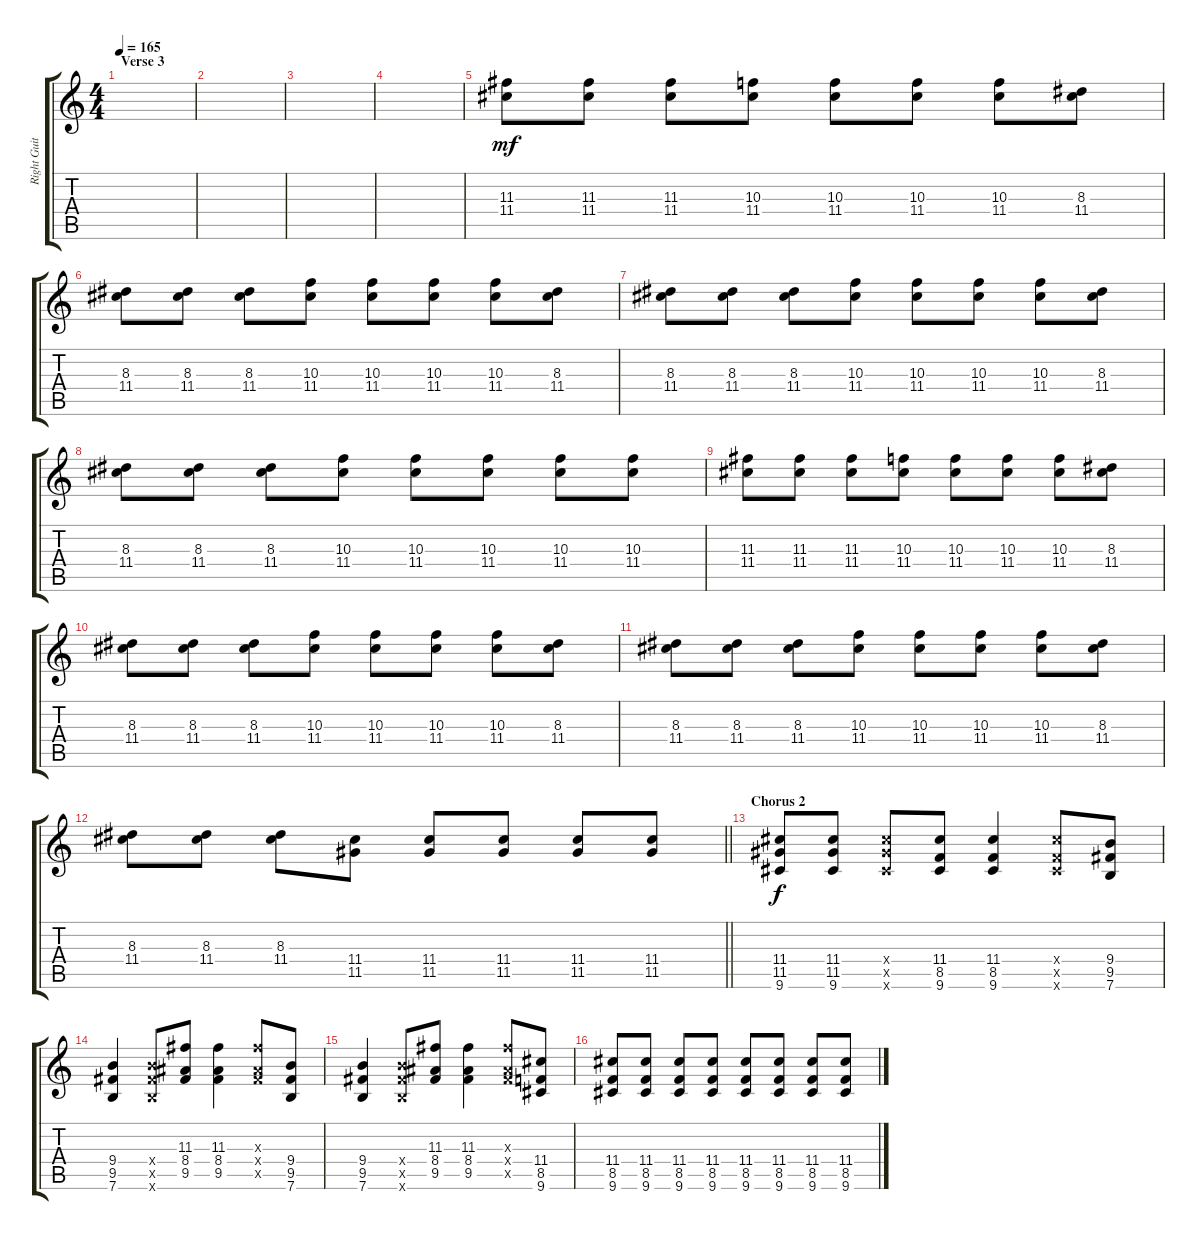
\track ("Right Guitar" "Right Guit") {instrument overdrivenguitar}
\staff {score tabs}
\tuning (E4 B3 G3 D3 A2 E2) {hide}
\ts (4 4)
\section ("" "Verse 3")
\tempo 165
\clef g2
\ks c
|
|
|
|
(11.3 11.4).8{dy mf} (11.3 11.4).8 (11.3 11.4).8 (10.3 11.4).8 (10.3 11.4).8 (10.3 11.4).8 (10.3 11.4).8 (8.3 11.4).8 |
(8.3 11.4).8 (8.3 11.4).8 (8.3 11.4).8 (10.3 11.4).8 (10.3 11.4).8 (10.3 11.4).8 (10.3 11.4).8 (8.3 11.4).8 |
(8.3 11.4).8 (8.3 11.4).8 (8.3 11.4).8 (10.3 11.4).8 (10.3 11.4).8 (10.3 11.4).8 (10.3 11.4).8 (8.3 11.4).8 |
(8.3 11.4).8 (8.3 11.4).8 (8.3 11.4).8 (10.3 11.4).8 (10.3 11.4).8 (10.3 11.4).8 (10.3 11.4).8 (10.3 11.4).8 |
(11.3 11.4).8 (11.3 11.4).8 (11.3 11.4).8 (10.3 11.4).8 (10.3 11.4).8 (10.3 11.4).8 (10.3 11.4).8 (8.3 11.4).8 |
(8.3 11.4).8 (8.3 11.4).8 (8.3 11.4).8 (10.3 11.4).8 (10.3 11.4).8 (10.3 11.4).8 (10.3 11.4).8 (8.3 11.4).8 |
(8.3 11.4).8 (8.3 11.4).8 (8.3 11.4).8 (10.3 11.4).8 (10.3 11.4).8 (10.3 11.4).8 (10.3 11.4).8 (8.3 11.4).8 |
\barLineRight lightlight
(8.3 11.4).8 (8.3 11.4).8 (8.3 11.4).8 (11.4 11.5).8 (11.4 11.5).8 (11.4 11.5).8 (11.4 11.5).8 (11.4 11.5).8 |
\section ("" "Chorus 2")
(11.4 11.5 9.6).8{dy f} (11.4 11.5 9.6).8 (11.4{x} 11.5{x} 9.6{x}).8 (11.4 8.5 9.6).8 (11.4 8.5 9.6).4 (11.4{x} 8.5{x} 9.6{x}).8 (9.4 9.5 7.6).8 |
(9.4 9.5 7.6).4 (9.4{x} 9.5{x} 7.6{x}).8 (11.3 8.4 9.5).8 (11.3 8.4 9.5).4 (11.3{x} 8.4{x} 9.5{x}).8 (9.4 9.5 7.6).8 |
(9.4 9.5 7.6).4 (9.4{x} 9.5{x} 7.6{x}).8 (11.3 8.4 9.5).8 (11.3 8.4 9.5).4 (11.3{x} 8.4{x} 9.5{x}).8 (11.4 8.5 9.6).8 |
(11.4 8.5 9.6).8 (11.4 8.5 9.6).8 (11.4 8.5 9.6).8 (11.4 8.5 9.6).8 (11.4 8.5 9.6).8 (11.4 8.5 9.6).8 (11.4 8.5 9.6).8 (11.4 8.5 9.6).8
